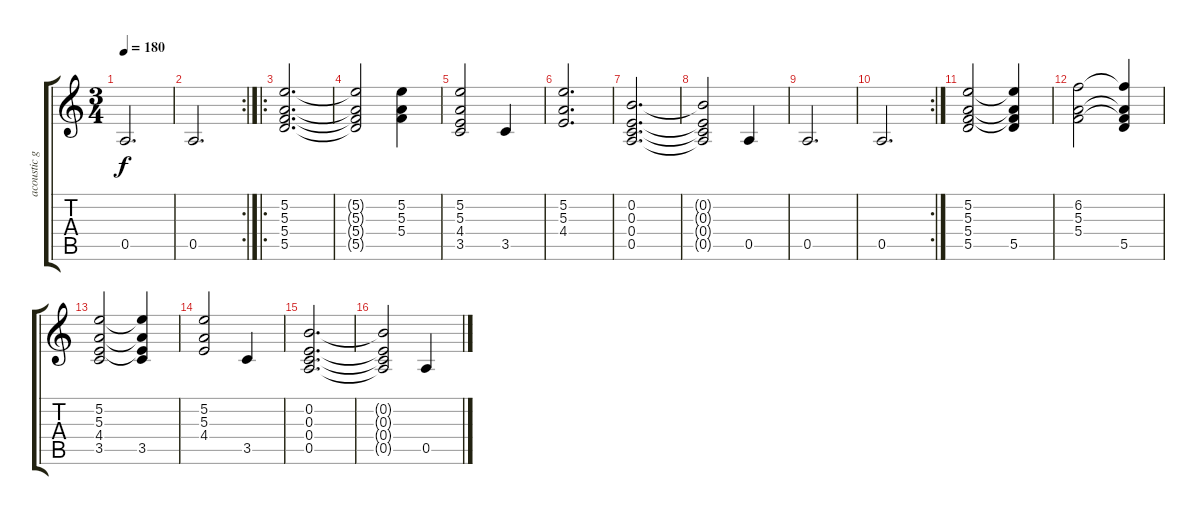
\track ("acoustic guitar" "acoustic g") {instrument acousticguitarsteel}
\staff {score tabs}
\tuning (D4 B3 E3 C3 A2 F2) {hide}
\ts (3 4)
\tempo 180
\clef g2
\ks c
0.5.2{d dy f} |
\rc 2
0.5.2{d} |
\ro
(5.2 5.3 5.4 5.5).2{d} |
(5.2{t} 5.3{t} 5.4{t} 5.5{t}).2 (5.2 5.3 5.4).4 |
(5.2 5.3 4.4 3.5).2 3.5.4 |
(5.2 5.3 4.4).2{d} |
(0.2 0.3 0.4 0.5).2{d} |
(0.2{t} 0.3{t} 0.4{t} 0.5{t}).2 0.5.4 |
0.5.2{d} |
\rc 2
0.5.2{d} |
(5.2 5.3 5.4 5.5).2 (5.2{t} 5.3{t} 5.4{t} 5.5).4 |
(6.2 5.3 5.4).2 (6.2{t} 5.3{t} 5.4{t} 5.5).4 |
(5.2 5.3 4.4 3.5).2 (5.2{t} 5.3{t} 4.4{t} 3.5).4 |
(5.2 5.3 4.4).2 3.5.4 |
(0.2 0.3 0.4 0.5).2{d} |
(0.2{t} 0.3{t} 0.4{t} 0.5{t}).2 0.5.4
